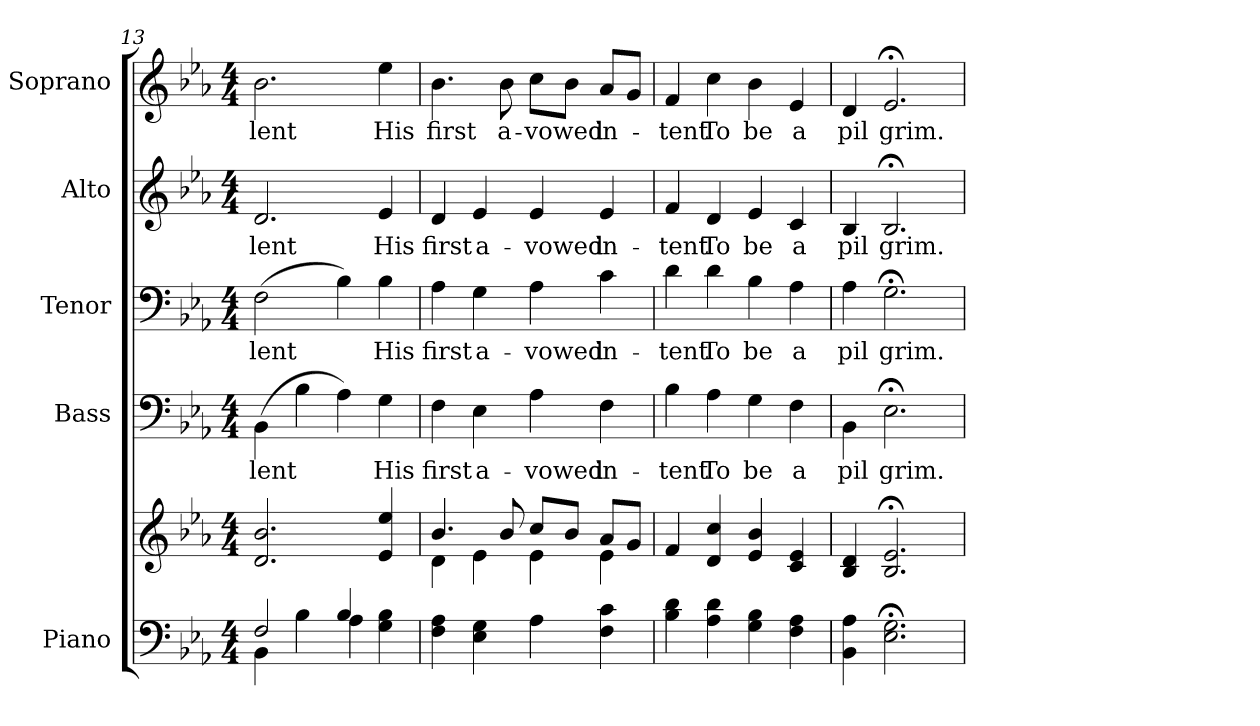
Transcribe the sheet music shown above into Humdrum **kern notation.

**kern	**kern	**kern	**text	**kern	**text	**kern	**text	**kern	**text
*part5	*part5	*part4	*part4	*part3	*part3	*part2	*part2	*part1	*part1
*staff6	*staff5	*staff4	*staff4	*staff3	*staff3	*staff2	*staff2	*staff1	*staff1
*I"Piano	*	*I"Bass	*	*I"Tenor	*	*I"Alto	*	*I"Soprano	*
*I'Pno.	*	*I'B.	*	*I'T.	*	*I'A.	*	*I'S.	*
*clefF4	*clefG2	*clefF4	*	*clefF4	*	*clefG2	*	*clefG2	*
*k[b-e-a-]	*k[b-e-a-]	*k[b-e-a-]	*	*k[b-e-a-]	*	*k[b-e-a-]	*	*k[b-e-a-]	*
*E-:	*E-:	*E-:	*	*E-:	*	*E-:	*	*E-:	*
*M4/4	*M4/4	*M4/4	*	*M4/4	*	*M4/4	*	*M4/4	*
=13	=13	=13	=13	=13	=13	=13	=13	=13	=13
*^	*	*	*	*	*	*	*	*	*
!	!	!	!	!LO:LY:b:color=#000000	!	!	!	!	!	!
!	!	!	!	!	!	!LO:LY:b:color=#000000	!	!	!	!
!	!	!	!	!	!	!	!	!LO:LY:b:color=#000000	!	!
!	!	!	!	!	!	!	!	!	!	!LO:LY:b:color=#000000
2Fi/	4BB-i\	2.di/ 2.b-i	(4BB-i\	-lent	(2Fi\	-lent	2.di/	-lent	2.b-i\	-lent
.	4B-i\	.	4B-i\	.	.	.	.	.	.	.
4B-i/	4A-i\	.	4A-i\)	.	4B-i\)	.	.	.	.	.
!	!	!	!	!LO:LY:b:color=#000000	!	!	!	!	!	!
!	!	!	!	!	!	!LO:LY:b:color=#000000	!	!	!	!
!	!	!	!	!	!	!	!	!LO:LY:b:color=#000000	!	!
!	!	!	!	!	!	!	!	!	!	!LO:LY:b:color=#000000
4Gi\ 4B-i	4ryy	4e-i/ 4ee-i	4Gi\	His	4B-i\	His	4e-i/	His	4ee-i\	His
*v	*v	*	*	*	*	*	*	*	*	*
!!LO:PB:g=z
=14	=14	=14	=14	=14	=14	=14	=14	=14	=14
*	*^	*	*	*	*	*	*	*	*
*^	*	*	*	*	*	*	*	*	*	*
!	!	!	!	!	!LO:LY:b:color=#000000	!	!	!	!	!	!
*v	*v	*	*	*	*	*	*	*	*	*	*
*^	*	*	*	*	*	*	*	*	*	*
!	!	!	!	!	!	!	!LO:LY:b:color=#000000	!	!	!	!
*v	*v	*	*	*	*	*	*	*	*	*	*
*^	*	*	*	*	*	*	*	*	*	*
!	!	!	!	!	!	!	!	!	!LO:LY:b:color=#000000	!	!
*v	*v	*	*	*	*	*	*	*	*	*	*
*^	*	*	*	*	*	*	*	*	*	*
!	!	!	!	!	!	!	!	!	!	!	!LO:LY:b:color=#000000
*v	*v	*	*	*	*	*	*	*	*	*	*
4Fi\ 4A-i	4.b-i/	4di\	4Fi\	first	4A-i\	first	4di/	first	4.b-i\	first
!	!	!	!	!LO:LY:b:color=#000000	!	!	!	!	!	!
!	!	!	!	!	!	!LO:LY:b:color=#000000	!	!	!	!
!	!	!	!	!	!	!	!	!LO:LY:b:color=#000000	!	!
4E-i\ 4Gi	.	4e-i\	4E-i\	a-	4Gi\	a-	4e-i/	a-	.	.
!	!	!	!	!	!	!	!	!	!	!LO:LY:b:color=#000000
.	8b-i/	.	.	.	.	.	.	.	8b-i\	a-
!	!	!	!	!LO:LY:b:color=#000000	!	!	!	!	!	!
!	!	!	!	!	!	!LO:LY:b:color=#000000	!	!	!	!
!	!	!	!	!	!	!	!	!LO:LY:b:color=#000000	!	!
!	!	!	!	!	!	!	!	!	!	!LO:LY:b:color=#000000
4A-i\	8cci/L	4e-i\	4A-i\	-vowed	4A-i\	-vowed	4e-i/	-vowed	8cci\L	-vowed
.	8b-i/J	.	.	.	.	.	.	.	8b-i\J	.
!	!	!	!	!LO:LY:b:color=#000000	!	!	!	!	!	!
!	!	!	!	!	!	!LO:LY:b:color=#000000	!	!	!	!
!	!	!	!	!	!	!	!	!LO:LY:b:color=#000000	!	!
!	!	!	!	!	!	!	!	!	!	!LO:LY:b:color=#000000
4Fi\ 4ci	8a-i/L	4e-i\	4Fi\	in-	4ci\	in-	4e-i/	in-	8a-i/L	in-
.	8gi/J	.	.	.	.	.	.	.	8gi/J	.
*	*v	*v	*	*	*	*	*	*	*	*
=15	=15	=15	=15	=15	=15	=15	=15	=15	=15
!	!	!	!LO:LY:b:color=#000000	!	!	!	!	!	!
!	!	!	!	!	!LO:LY:b:color=#000000	!	!	!	!
!	!	!	!	!	!	!	!LO:LY:b:color=#000000	!	!
!	!	!	!	!	!	!	!	!	!LO:LY:b:color=#000000
4B-i\ 4di	4fi/	4B-i\	-tent	4di\	-tent	4fi/	-tent	4fi/	-tent
!	!	!	!LO:LY:b:color=#000000	!	!	!	!	!	!
!	!	!	!	!	!LO:LY:b:color=#000000	!	!	!	!
!	!	!	!	!	!	!	!LO:LY:b:color=#000000	!	!
!	!	!	!	!	!	!	!	!	!LO:LY:b:color=#000000
4A-i\ 4di	4di/ 4cci	4A-i\	To	4di\	To	4di/	To	4cci\	To
!	!	!	!LO:LY:b:color=#000000	!	!	!	!	!	!
!	!	!	!	!	!LO:LY:b:color=#000000	!	!	!	!
!	!	!	!	!	!	!	!LO:LY:b:color=#000000	!	!
!	!	!	!	!	!	!	!	!	!LO:LY:b:color=#000000
4Gi\ 4B-i	(4e-i/ 4b-i	4Gi\	be	4B-i\	be	4e-i/	be	4b-i\	be
!	!	!	!LO:LY:b:color=#000000	!	!	!	!	!	!
!	!	!	!	!	!LO:LY:b:color=#000000	!	!	!	!
!	!	!	!	!	!	!	!LO:LY:b:color=#000000	!	!
!	!	!	!	!	!	!	!	!	!LO:LY:b:color=#000000
4Fi\ 4A-i	4ci/ 4e-i	4Fi\	a	4A-i\	a	4ci/	a	4e-i/	a
!!LO:PB:g=z
=16	=16	=16	=16	=16	=16	=16	=16	=16	=16
!	!	!	!LO:LY:b:color=#000000	!	!	!	!	!	!
!	!	!	!	!	!LO:LY:b:color=#000000	!	!	!	!
!	!	!	!	!	!	!	!LO:LY:b:color=#000000	!	!
!	!	!	!	!	!	!	!	!	!LO:LY:b:color=#000000
4BB-i\ 4A-i	4B-i/ 4di	4BB-i\	pil	4A-i\	pil	4B-i/	pil	4di/	pil
!	!	!	!LO:LY:b:color=#000000	!	!	!	!	!	!
!	!	!	!	!	!LO:LY:b:color=#000000	!	!	!	!
!	!	!	!	!	!	!	!LO:LY:b:color=#000000	!	!
!	!	!	!	!	!	!	!	!	!LO:LY:b:color=#000000
2.E-i\; 2.Gi;	2.B-i/; 2.e-i;	2.E-;i\	grim.	2.G;i\	grim.	2.B-;i/	grim.	2.e-;i/	grim.
=	=	=	=	=	=	=	=	=	=
*-	*-	*-	*-	*-	*-	*-	*-	*-	*-
